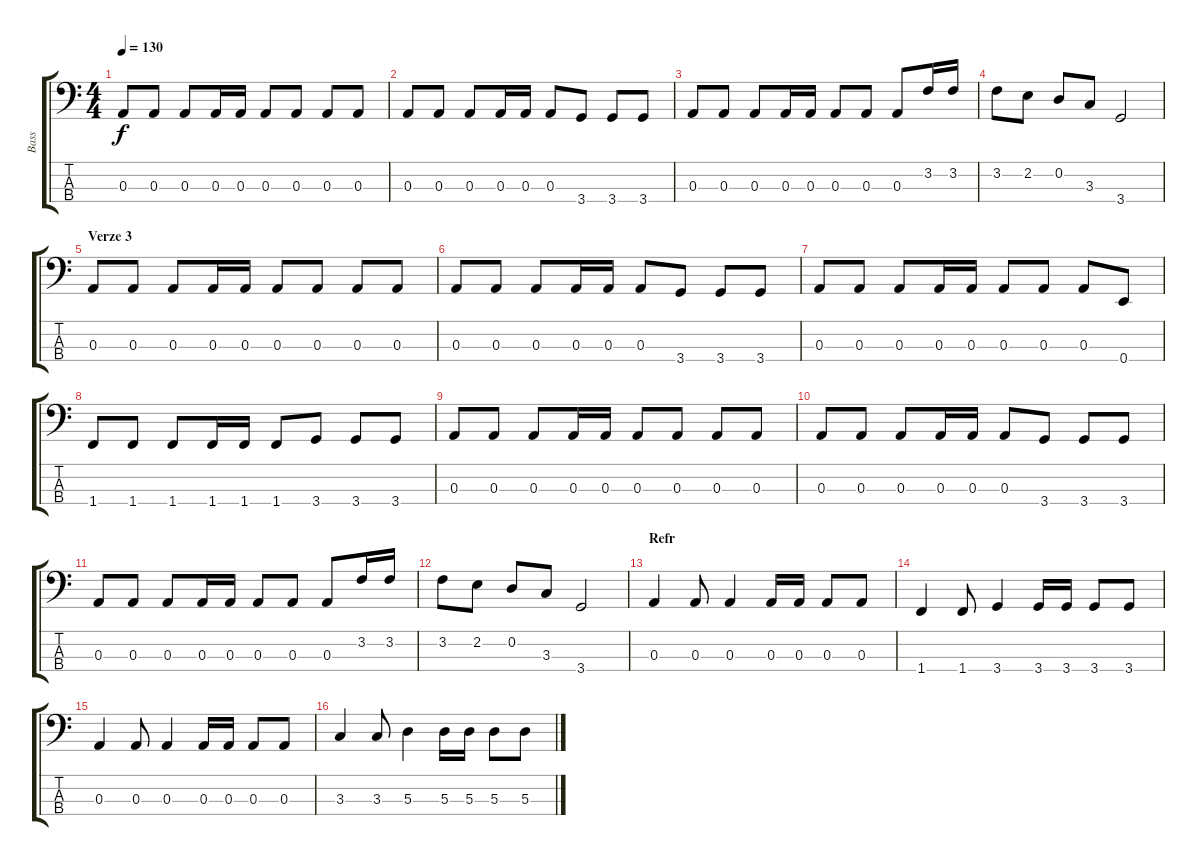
\track ("Bass" "Bass") {instrument electricbasspick}
\staff {score tabs}
\tuning (G2 D2 A1 E1) {hide}
\ts (4 4)
\tempo 130
\clef f4
\ks c
0.3.8{dy f} 0.3.8 0.3.8 0.3.16 0.3.16 0.3.8 0.3.8 0.3.8 0.3.8 |
0.3.8 0.3.8 0.3.8 0.3.16 0.3.16 0.3.8 3.4.8 3.4.8 3.4.8 |
0.3.8 0.3.8 0.3.8 0.3.16 0.3.16 0.3.8 0.3.8 0.3.8 3.2.16 3.2.16 |
3.2.8 2.2.8 0.2.8 3.3.8 3.4.2 |
\section ("" "Verze 3")
0.3.8 0.3.8 0.3.8 0.3.16 0.3.16 0.3.8 0.3.8 0.3.8 0.3.8 |
0.3.8 0.3.8 0.3.8 0.3.16 0.3.16 0.3.8 3.4.8 3.4.8 3.4.8 |
0.3.8 0.3.8 0.3.8 0.3.16 0.3.16 0.3.8 0.3.8 0.3.8 0.4.8 |
1.4.8 1.4.8 1.4.8 1.4.16 1.4.16 1.4.8 3.4.8 3.4.8 3.4.8 |
0.3.8 0.3.8 0.3.8 0.3.16 0.3.16 0.3.8 0.3.8 0.3.8 0.3.8 |
0.3.8 0.3.8 0.3.8 0.3.16 0.3.16 0.3.8 3.4.8 3.4.8 3.4.8 |
0.3.8 0.3.8 0.3.8 0.3.16 0.3.16 0.3.8 0.3.8 0.3.8 3.2.16 3.2.16 |
3.2.8 2.2.8 0.2.8 3.3.8 3.4.2 |
\section ("" "Refr")
0.3.4 0.3.8 0.3.4 0.3.16 0.3.16 0.3.8 0.3.8 |
1.4.4 1.4.8 3.4.4 3.4.16 3.4.16 3.4.8 3.4.8 |
0.3.4 0.3.8 0.3.4 0.3.16 0.3.16 0.3.8 0.3.8 |
3.3.4 3.3.8 5.3.4 5.3.16 5.3.16 5.3.8 5.3.8
